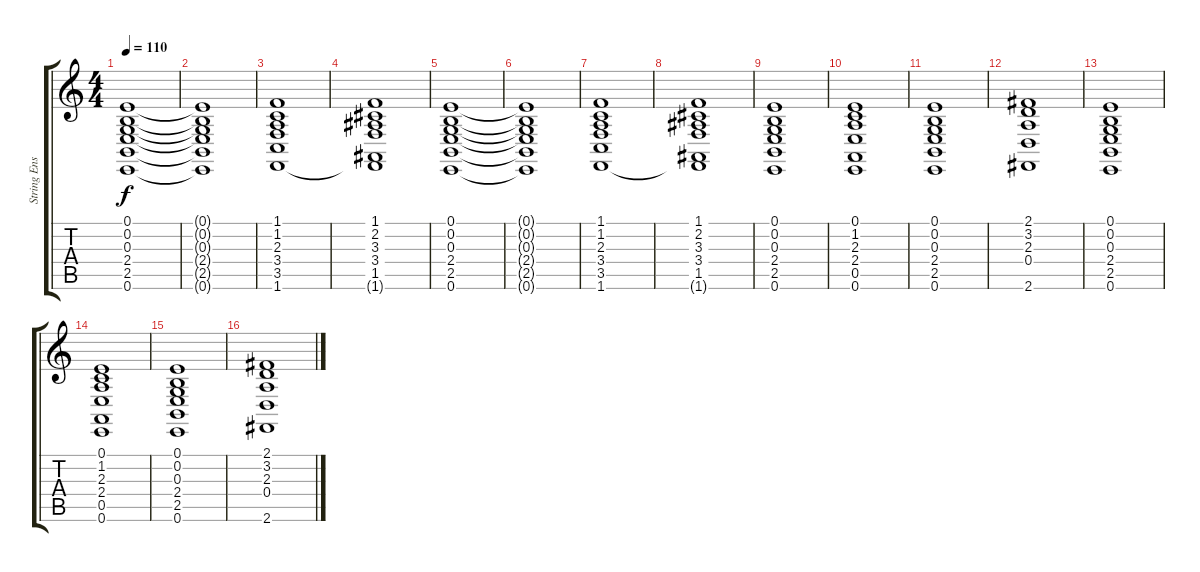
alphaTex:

\track ("String Ensemble" "String Ens") {instrument stringensemble2}
\staff {score tabs}
\tuning (E4 B3 G3 D3 A2 E2) {hide}
\ts (4 4)
\tempo 110
\clef g2
\ks c
(0.1 0.2 0.3 2.4 2.5 0.6).1{dy f} |
(0.1{t} 0.2{t} 0.3{t} 2.4{t} 2.5{t} 0.6{t}).1 |
(1.1 1.2 2.3 3.4 3.5 1.6).1 |
(1.1 2.2 3.3 3.4 1.5 1.6{t}).1 |
(0.1 0.2 0.3 2.4 2.5 0.6).1 |
(0.1{t} 0.2{t} 0.3{t} 2.4{t} 2.5{t} 0.6{t}).1 |
(1.1 1.2 2.3 3.4 3.5 1.6).1 |
(1.1 2.2 3.3 3.4 1.5 1.6{t}).1 |
(0.1 0.2 0.3 2.4 2.5 0.6).1 |
(0.1 1.2 2.3 2.4 0.5 0.6).1 |
(0.1 0.2 0.3 2.4 2.5 0.6).1 |
(2.1 3.2 2.3 0.4 2.6).1 |
(0.1 0.2 0.3 2.4 2.5 0.6).1 |
(0.1 1.2 2.3 2.4 0.5 0.6).1 |
(0.1 0.2 0.3 2.4 2.5 0.6).1 |
(2.1 3.2 2.3 0.4 2.6).1
